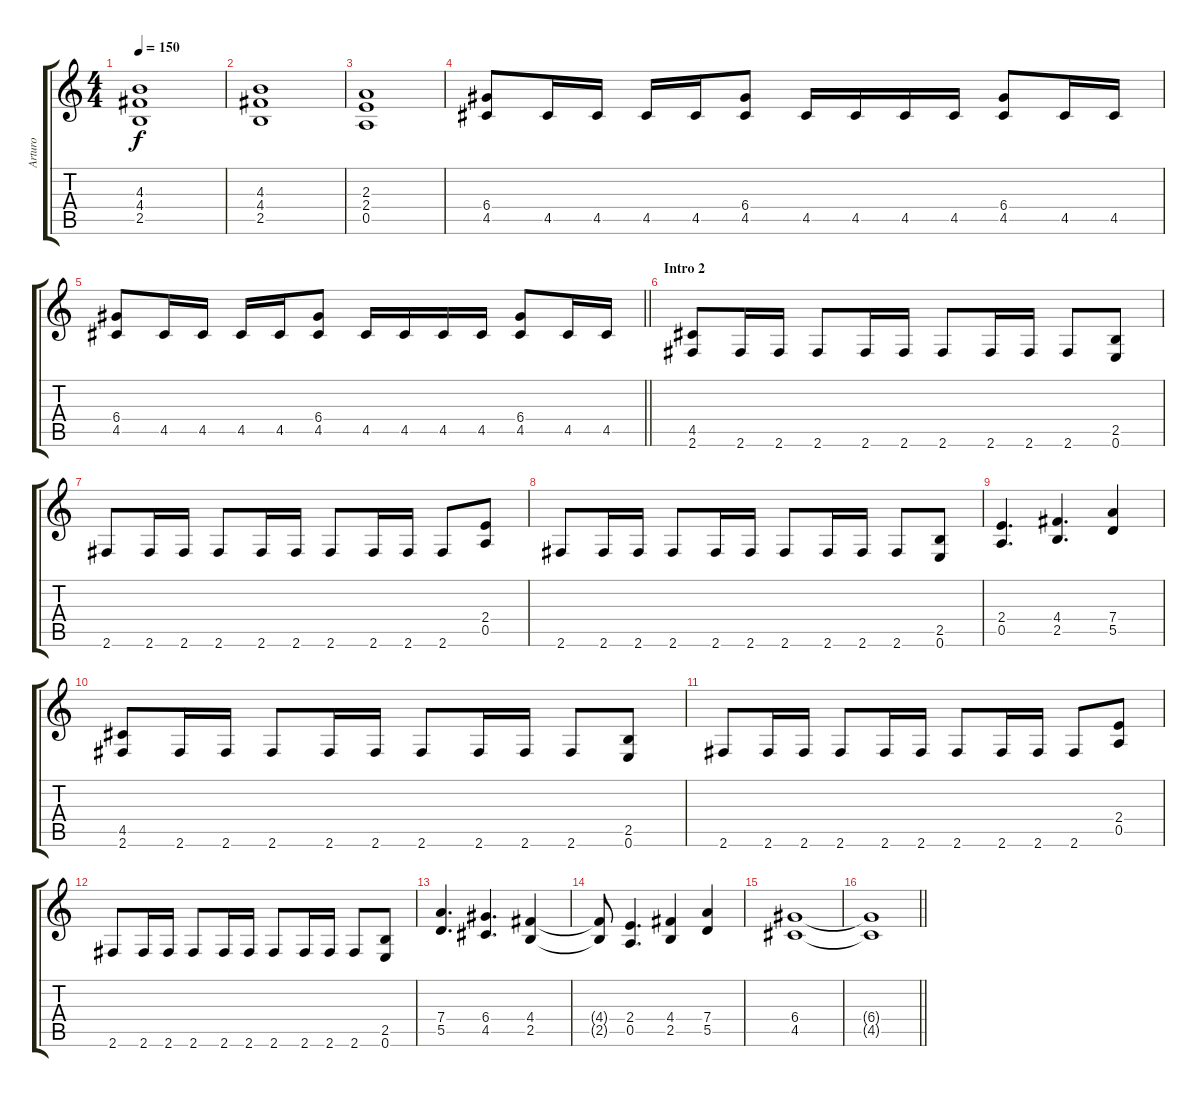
\track ("Arturo" "Arturo") {instrument overdrivenguitar}
\staff {score tabs}
\tuning (E4 B3 G3 D3 A2 E2) {hide}
\ts (4 4)
\tempo 150
\clef g2
\ks c
(4.3 4.4 2.5).1{dy f} |
(4.3 4.4 2.5).1 |
(2.3 2.4 0.5).1 |
(6.4 4.5).8 4.5.16 4.5.16 4.5.16 4.5.16 (6.4 4.5).8 4.5.16 4.5.16 4.5.16 4.5.16 (6.4 4.5).8 4.5.16 4.5.16 |
\barLineRight lightlight
(6.4 4.5).8 4.5.16 4.5.16 4.5.16 4.5.16 (6.4 4.5).8 4.5.16 4.5.16 4.5.16 4.5.16 (6.4 4.5).8 4.5.16 4.5.16 |
\section ("" "Intro 2")
(4.5 2.6).8 2.6.16 2.6.16 2.6.8 2.6.16 2.6.16 2.6.8 2.6.16 2.6.16 2.6.8 (2.5 0.6).8 |
2.6.8 2.6.16 2.6.16 2.6.8 2.6.16 2.6.16 2.6.8 2.6.16 2.6.16 2.6.8 (2.4 0.5).8 |
2.6.8 2.6.16 2.6.16 2.6.8 2.6.16 2.6.16 2.6.8 2.6.16 2.6.16 2.6.8 (2.5 0.6).8 |
(2.4 0.5).4{d} (4.4 2.5).4{d} (7.4 5.5).4 |
(4.5 2.6).8 2.6.16 2.6.16 2.6.8 2.6.16 2.6.16 2.6.8 2.6.16 2.6.16 2.6.8 (2.5 0.6).8 |
2.6.8 2.6.16 2.6.16 2.6.8 2.6.16 2.6.16 2.6.8 2.6.16 2.6.16 2.6.8 (2.4 0.5).8 |
2.6.8 2.6.16 2.6.16 2.6.8 2.6.16 2.6.16 2.6.8 2.6.16 2.6.16 2.6.8 (2.5 0.6).8 |
(7.4 5.5).4{d} (6.4 4.5).4{d} (4.4 2.5).4 |
(4.4{t} 2.5{t}).8 (2.4 0.5).4{d} (4.4 2.5).4 (7.4 5.5).4 |
(6.4 4.5).1 |
\barLineRight lightlight
(6.4{t} 4.5{t}).1
